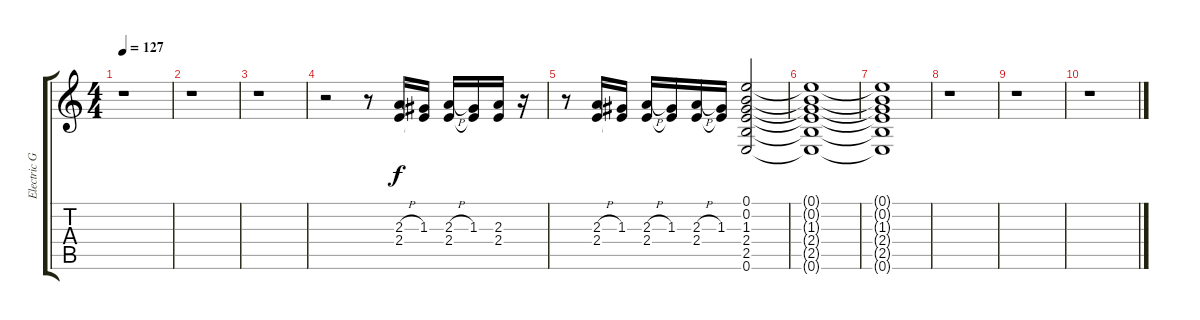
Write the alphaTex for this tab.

\track ("Electric Guitar 3 (Right)" "Electric G") {instrument electricguitarclean}
\staff {score tabs}
\tuning (E4 B3 G3 D3 A2 E2) {hide}
\ts (4 4)
\tempo 127
\clef g2
\ks c
r.1{dy f} |
r.1 |
r.1 |
r.2 r.8 (2.3{h} 2.4).16 (1.3 2.4{t}).16 (2.3{h} 2.4).16 (1.3 2.4{t}).16 (2.3 2.4).16 r.16 |
r.8 (2.3{h} 2.4).16 (1.3 2.4{t}).16 (2.3{h} 2.4).16 (1.3 2.4{t}).16 (2.3{h} 2.4).16 (1.3 2.4{t}).16 (0.1 0.2 1.3 2.4 2.5 0.6).2 |
(0.1{t} 0.2{t} 1.3{t} 2.4{t} 2.5{t} 0.6{t}).1 |
(0.1{t} 0.2{t} 1.3{t} 2.4{t} 2.5{t} 0.6{t}).1 |
r.1 |
r.1 |
r.1
